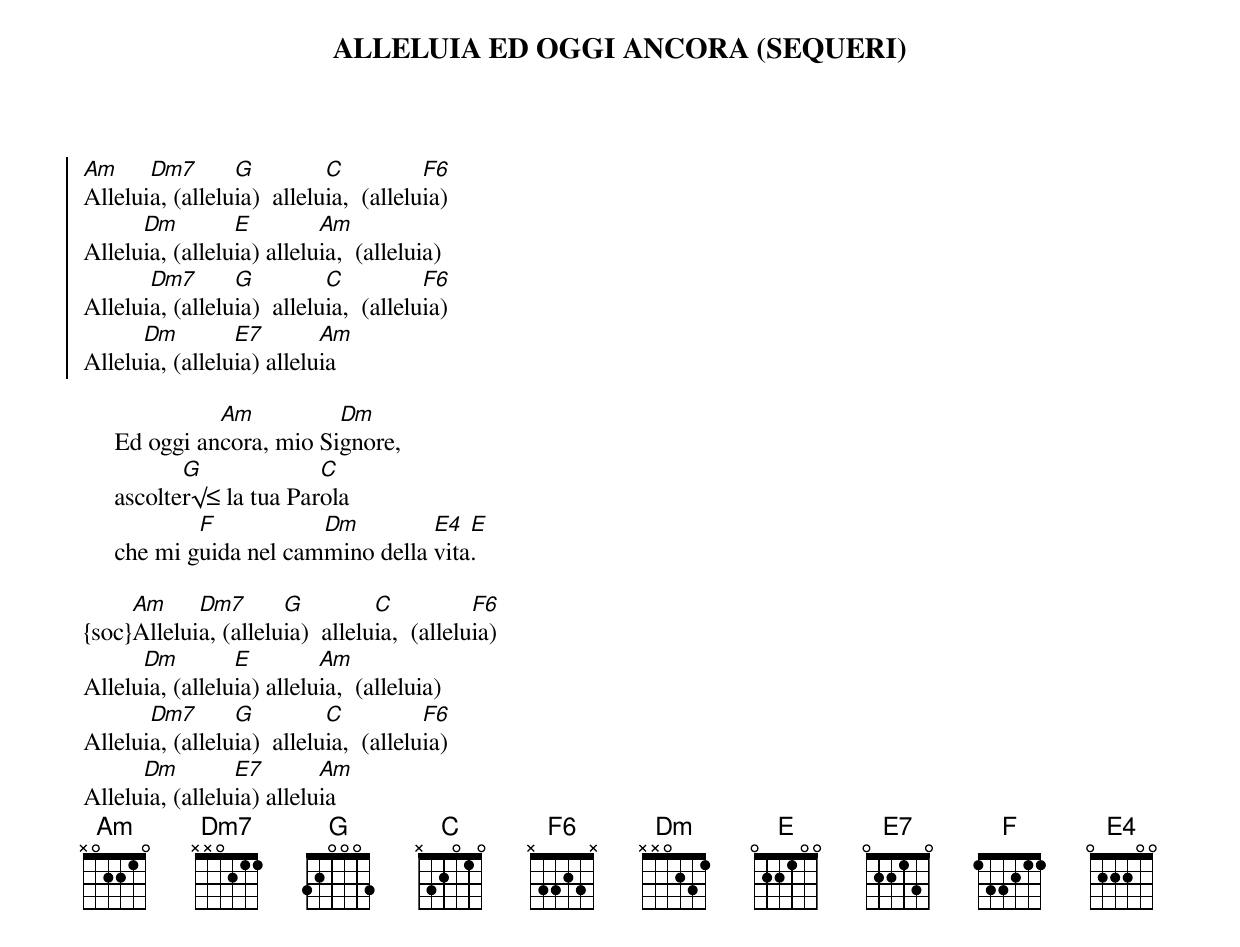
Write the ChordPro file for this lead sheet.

{title:ALLELUIA ED OGGI ANCORA (SEQUERI)}
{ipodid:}


{soc}
[Am]Allelui[Dm7]a, (allelu[G]ia)  allelu[C]ia,  (allelu[F6]ia)
Allelu[Dm]ia, (allelu[E]ia) allelu[Am]ia,  (alleluia)
Allelui[Dm7]a, (allelu[G]ia)  allelu[C]ia,  (allelu[F6]ia)
Allelu[Dm]ia, (allelu[E7]ia) allelu[Am]ia
{eoc}

     Ed oggi an[Am]cora, mio Si[Dm]gnore,
     ascolte[G]r√≤ la tua Par[C]ola
     che mi g[F]uida nel cam[Dm]mino della [E4]vita[E].

{soc}[Am]Allelui[Dm7]a, (allelu[G]ia)  allelu[C]ia,  (allelu[F6]ia)
Allelu[Dm]ia, (allelu[E]ia) allelu[Am]ia,  (alleluia)
Allelui[Dm7]a, (allelu[G]ia)  allelu[C]ia,  (allelu[F6]ia)
Allelu[Dm]ia, (allelu[E7]ia) allelu[Am]ia
{eoc}
